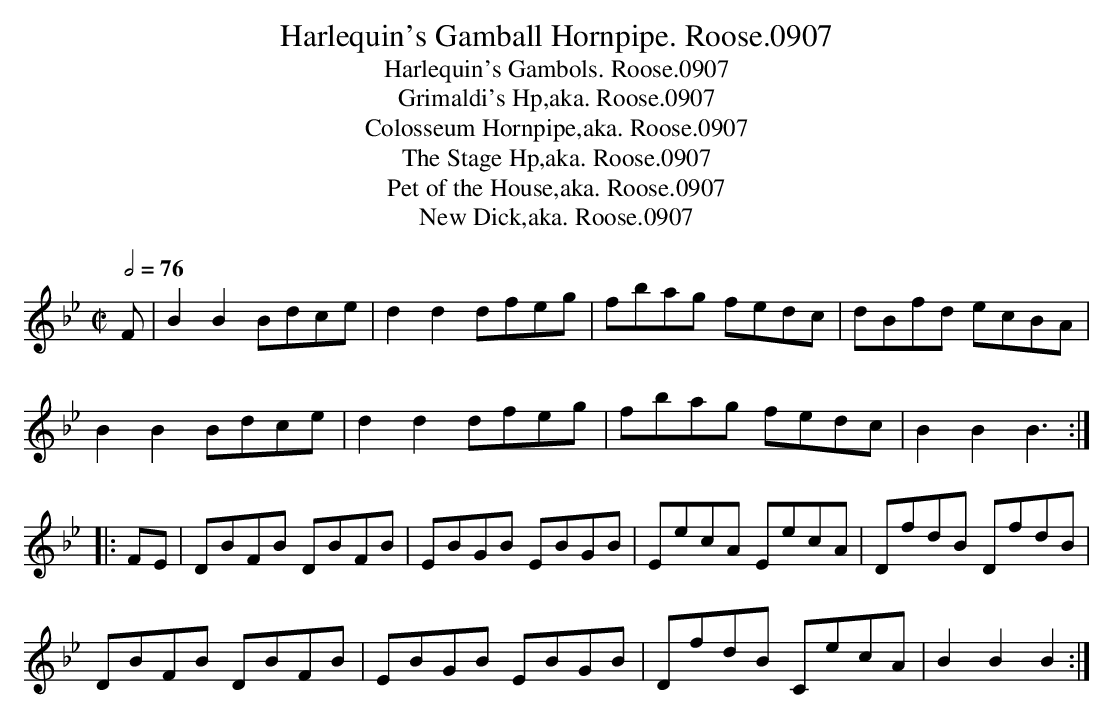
X:1
T:Harlequin's Gamball Hornpipe. Roose.0907
T:Harlequin's Gambols. Roose.0907
T:Grimaldi's Hp,aka. Roose.0907
T:Colosseum Hornpipe,aka. Roose.0907
T:Stage Hp,aka. Roose.0907, The
T:Pet of the House,aka. Roose.0907
T:New Dick,aka. Roose.0907
Q:1/2=76
M:C|
L:1/8
K:Bb
F|B2B2Bdce|d2d2 dfeg|fbag fedc|dBfd ecBA|
B2B2Bdce|d2d2 dfeg|fbag fedc|B2B2 B3:|
|:FE|DBFB DBFB|EBGB EBGB|EecA EecA|DfdB DfdB|
DBFB DBFB|EBGB EBGB|DfdB CecA|B2B2 B2:|
